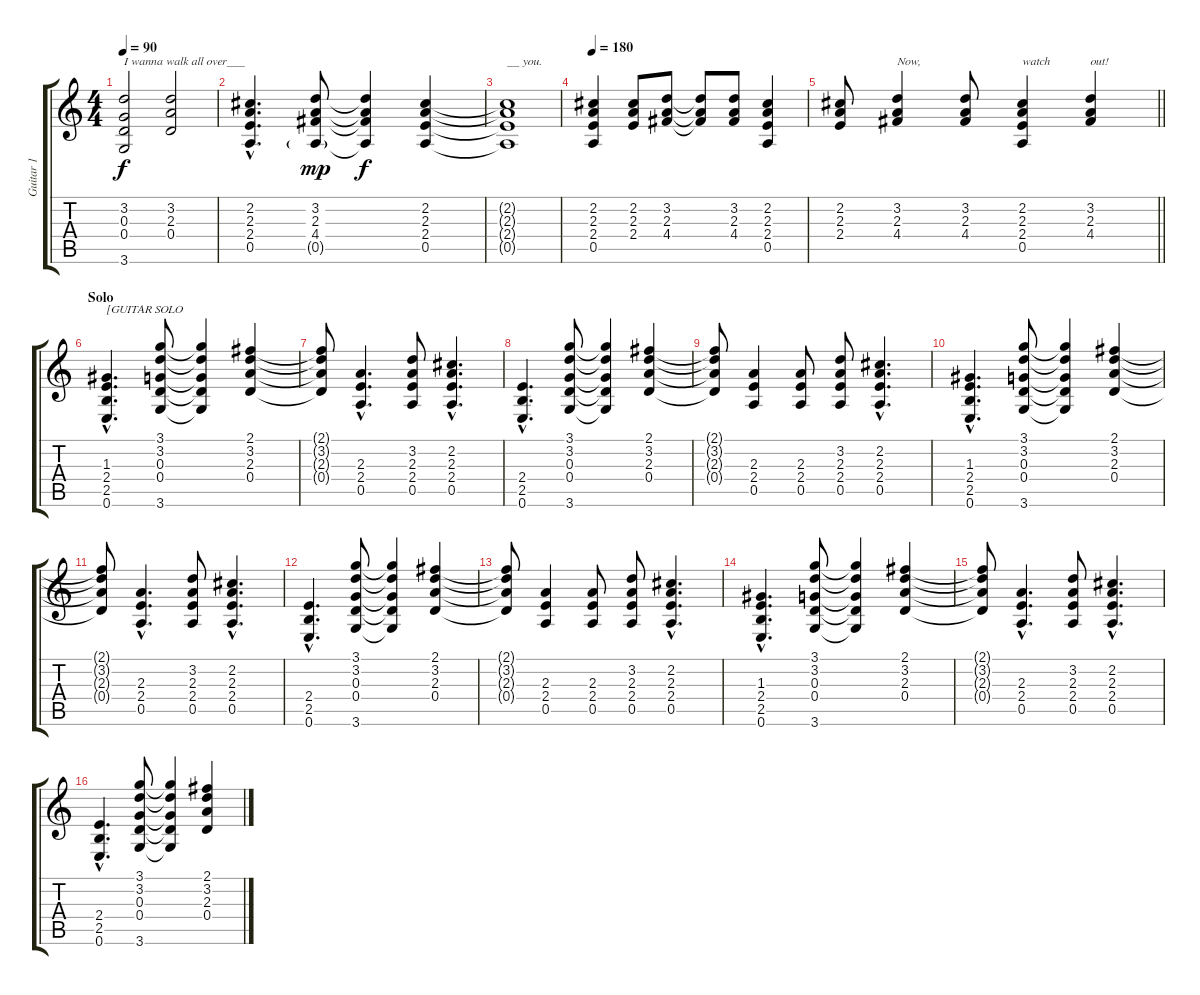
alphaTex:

\track ("Guitar 1" "Guitar 1") {instrument overdrivenguitar}
\staff {score tabs}
\tuning (E4 B3 G3 D3 A2 E2) {hide}
\ts (4 4)
\tempo 90
\clef g2
\ks c
(3.2 0.3 0.4 3.6).2{txt "I wanna walk all over___" dy f} (3.2 2.3 0.4).2 |
(2.2{hac} 2.3{hac} 2.4{hac} 0.5{hac}).4{d} (3.2 2.3 4.4 0.5{g}).8{dy mp} (3.2{t} 2.3{t} 4.4{t} 0.5{t}).4{dy f} (2.2 2.3 2.4 0.5).4 |
(2.2{t} 2.3{t} 2.4{t} 0.5{t}).1{txt "__ you."} |
\tempo 180
(2.2 2.3 2.4 0.5).4 (2.2 2.3 2.4).8 (3.2 2.3 4.4).8 (3.2{t} 2.3{t} 4.4{t}).8 (3.2 2.3 4.4).8 (2.2 2.3 2.4 0.5).4 |
\barLineRight lightlight
(2.2 2.3 2.4).8 (3.2 2.3 4.4).4{txt "Now,"} (3.2 2.3 4.4).8 (2.2 2.3 2.4 0.5).4{txt "watch"} (3.2 2.3 4.4).4{txt "out!"} |
\section ("" "Solo")
(1.3{hac} 2.4{hac} 2.5{hac} 0.6{hac}).4{d txt "[GUITAR SOLO"} (3.1 3.2 0.3 0.4 3.6).8 (3.1{t} 3.2{t} 0.3{t} 0.4{t} 3.6{t}).4 (2.1 3.2 2.3 0.4).4 |
(2.1{t} 3.2{t} 2.3{t} 0.4{t}).8 (2.3{hac} 2.4{hac} 0.5{hac}).4{d} (3.2 2.3 2.4 0.5).8 (2.2{hac} 2.3{hac} 2.4{hac} 0.5{hac}).4{d} |
(2.4{hac} 2.5{hac} 0.6{hac}).4{d} (3.1 3.2 0.3 0.4 3.6).8 (3.1{t} 3.2{t} 0.3{t} 0.4{t} 3.6{t}).4 (2.1 3.2 2.3 0.4).4 |
(2.1{t} 3.2{t} 2.3{t} 0.4{t}).8 (2.3 2.4 0.5).4 (2.3 2.4 0.5).8 (3.2 2.3 2.4 0.5).8 (2.2{hac} 2.3{hac} 2.4{hac} 0.5{hac}).4{d} |
(1.3{hac} 2.4{hac} 2.5{hac} 0.6{hac}).4{d} (3.1 3.2 0.3 0.4 3.6).8 (3.1{t} 3.2{t} 0.3{t} 0.4{t} 3.6{t}).4 (2.1 3.2 2.3 0.4).4 |
(2.1{t} 3.2{t} 2.3{t} 0.4{t}).8 (2.3{hac} 2.4{hac} 0.5{hac}).4{d} (3.2 2.3 2.4 0.5).8 (2.2{hac} 2.3{hac} 2.4{hac} 0.5{hac}).4{d} |
(2.4{hac} 2.5{hac} 0.6{hac}).4{d} (3.1 3.2 0.3 0.4 3.6).8 (3.1{t} 3.2{t} 0.3{t} 0.4{t} 3.6{t}).4 (2.1 3.2 2.3 0.4).4 |
(2.1{t} 3.2{t} 2.3{t} 0.4{t}).8 (2.3 2.4 0.5).4 (2.3 2.4 0.5).8 (3.2 2.3 2.4 0.5).8 (2.2{hac} 2.3{hac} 2.4{hac} 0.5{hac}).4{d} |
(1.3{hac} 2.4{hac} 2.5{hac} 0.6{hac}).4{d} (3.1 3.2 0.3 0.4 3.6).8 (3.1{t} 3.2{t} 0.3{t} 0.4{t} 3.6{t}).4 (2.1 3.2 2.3 0.4).4 |
(2.1{t} 3.2{t} 2.3{t} 0.4{t}).8 (2.3{hac} 2.4{hac} 0.5{hac}).4{d} (3.2 2.3 2.4 0.5).8 (2.2{hac} 2.3{hac} 2.4{hac} 0.5{hac}).4{d} |
(2.4{hac} 2.5{hac} 0.6{hac}).4{d} (3.1 3.2 0.3 0.4 3.6).8 (3.1{t} 3.2{t} 0.3{t} 0.4{t} 3.6{t}).4 (2.1 3.2 2.3 0.4).4
